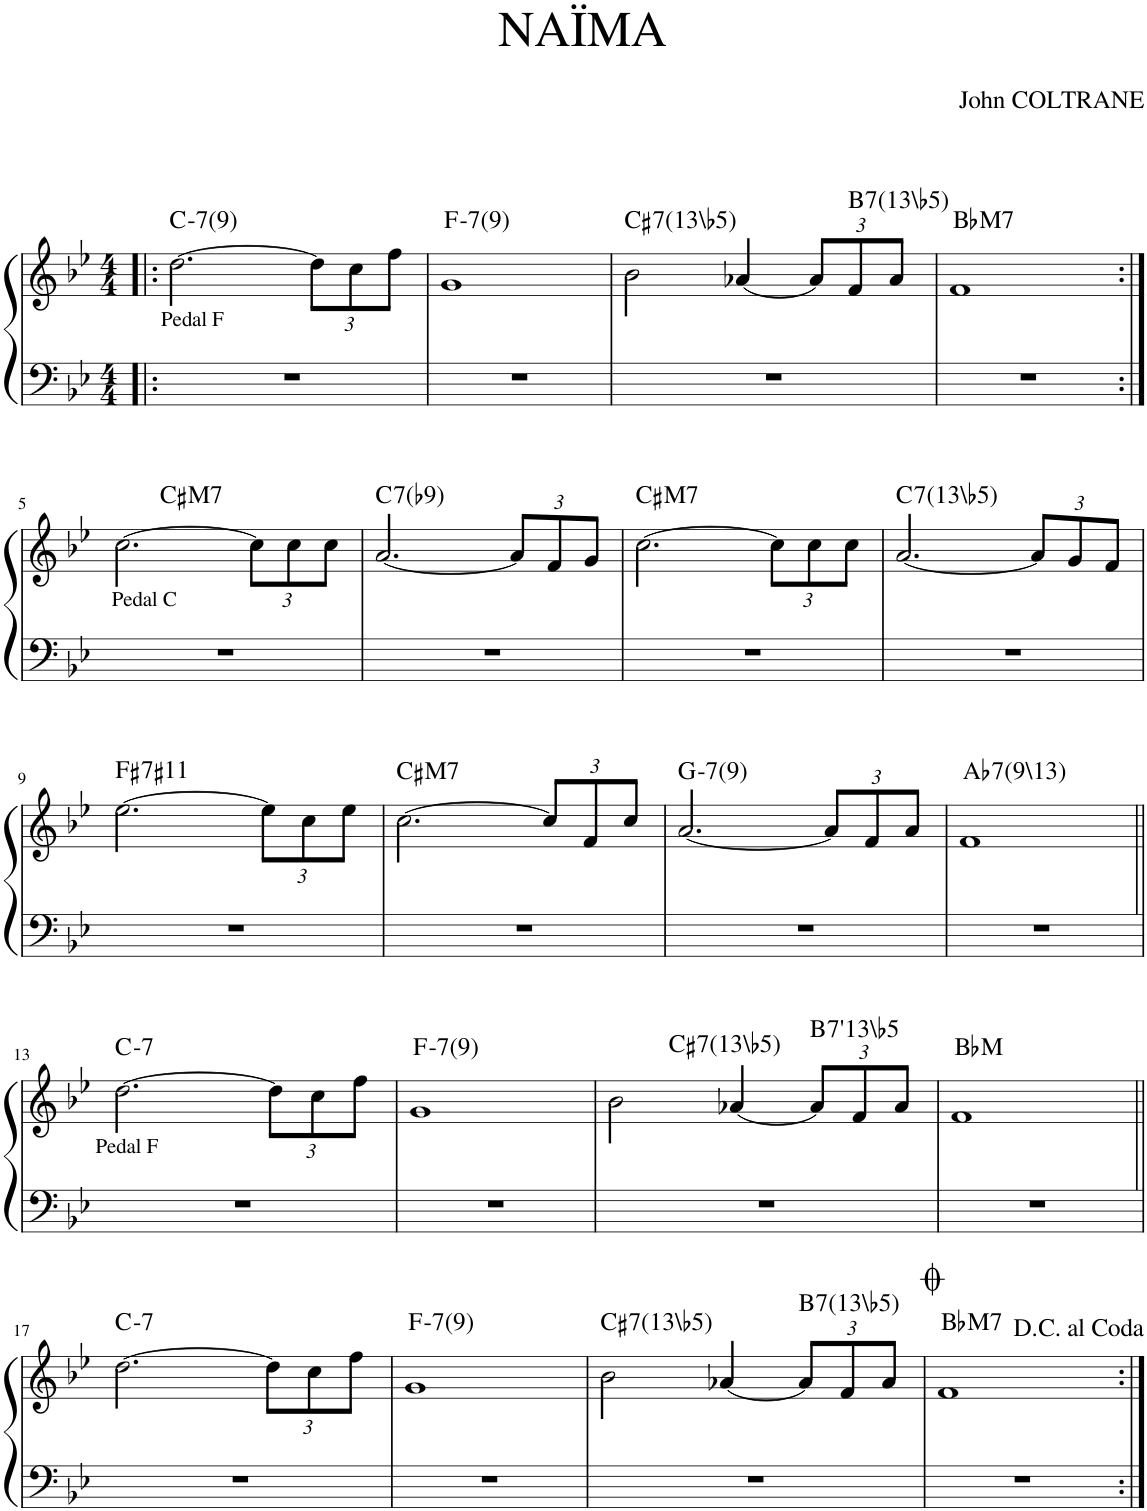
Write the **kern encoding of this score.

**kern	**kern	**harte
*part1	*part1	*part1
*staff2	*staff1	*
*I"Piano	*	*
*I'Pno.	*	*
*clefF4	*clefG2	*
*k[b-e-]	*k[b-e-]	*
*M4/4	*M4/4	*
=1!|:	=1!|:	=1!|:
!	!LO:TX:b:t=Pedal F	!LO:H:kt=7
1r	[2.dd\	C:min7(9)
*	*Xbrackettup	*
.	12dd\L]	.
.	12cc\	.
.	12ff\J	.
=2	=2	=2
!	!	!LO:H:kt=7
1r	1g	F:min7(9)
=3	=3	=3
!	!	!LO:H:kt=7
1r	2b-\	C#:(3,b5,b7,13)
.	[4a-X/	.
.	12a-/L]	.
!	!	!LO:H:kt=7
.	12f/	B:(3,b5,b7,13)
.	12a-/J	.
=4	=4	=4
!	!	!LO:H:kt=M7
1r	1f	Bb:maj7
!!LO:LB:g=z
=5:|!	=5:|!	=5:|!
!	!LO:TX:b:t=Pedal C	!
*	*^	*
1r	[2.cc\	4ryy	.
!	!	!	!LO:H:kt=M7
.	.	2.ryy	C#:maj7
.	12cc\L]	.	.
.	12cc\	.	.
.	12cc\J	.	.
=6	=6	=6	=6
!	!	!	!LO:H:kt=7
*	*v	*v	*
1r	[2.a/	C:7(b9)
.	12a/L]	.
.	12f/	.
.	12g/J	.
=7	=7	=7
!	!	!LO:H:kt=M7
1r	[2.cc\	C#:maj7
.	12cc\L]	.
.	12cc\	.
.	12cc\J	.
=8	=8	=8
!	!	!LO:H:kt=7
1r	[2.a/	C:(3,b5,b7,13)
.	12a/L]	.
.	12g/	.
.	12f/J	.
!!LO:LB:g=z
=9	=9	=9
!	!	!LO:H:kt=7
1r	[2.ee-\	F#:7(#11)
.	12ee-\L]	.
.	12cc\	.
.	12ee-\J	.
=10	=10	=10
!	!	!LO:H:kt=M7
1r	[2.cc\	C#:maj7
.	12cc/L]	.
.	12f/	.
.	12cc/J	.
=11	=11	=11
!	!	!LO:H:kt=7
1r	[2.a/	G:min7(9)
.	12a/L]	.
.	12f/	.
.	12a/J	.
=12	=12	=12
!	!	!LO:H:kt=7
1r	1f	Ab:7(9,13)
!!LO:LB:g=z
=13||	=13||	=13||
!	!LO:TX:b:t=Pedal F	!LO:H:kt=7
1r	[2.dd\	C:min7
.	12dd\L]	.
.	12cc\	.
.	12ff\J	.
=14	=14	=14
!	!	!LO:H:kt=7
1r	1g	F:min7(9)
=15	=15	=15
*	*^	*
1r	2b-\	4ryy	.
!	!	!	!LO:H:kt=7
.	.	2.ryy	C#:(3,b5,b7,13)
.	[4a-X/	.	.
!	!	!	!LO:H:kt=7
.	12a-/L]	.	B:(3,b5,b7)
.	12f/	.	.
.	12a-/J	.	.
=16	=16	=16	=16
!	!	!	!LO:H:kt=M
*	*v	*v	*
1r	1f	Bb:maj
!!LO:LB:g=z
=17||	=17||	=17||
!	!	!LO:H:kt=7
1r	[2.dd\	C:min7
.	12dd\L]	.
.	12cc\	.
.	12ff\J	.
=18	=18	=18
!	!	!LO:H:kt=7
1r	1g	F:min7(9)
=19	=19	=19
!	!	!LO:H:kt=7
1r	2b-\	C#:(3,b5,b7,13)
.	[4a-X/	.
!	!	!LO:H:kt=7
.	12a-/L]	B:(3,b5,b7,13)
.	12f/	.
.	12a-/J	.
=20	=20	=20
!	!	!LO:H:kt=M7
1r	1f	Bb:maj7
=:|!	=:|!	=:|!
*-	*-	*-
